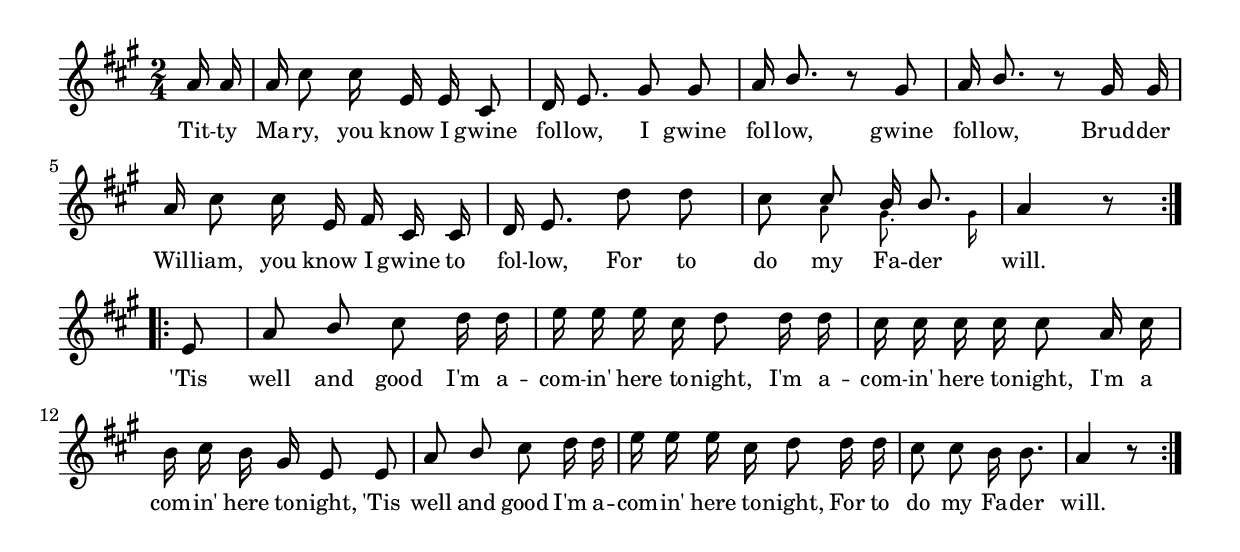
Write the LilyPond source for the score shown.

% 025.ly - Score sheet for "Gwine follow."
% Copyright (C) 2007  Marcus Brinkmann <marcus@gnu.org>
%
% This score sheet is free software; you can redistribute it and/or
% modify it under the terms of the Creative Commons Legal Code
% Attribution-ShareALike as published by Creative Commons; either
% version 2.0 of the License, or (at your option) any later version.
%
% This score sheet is distributed in the hope that it will be useful,
% but WITHOUT ANY WARRANTY; without even the implied warranty of
% MERCHANTABILITY or FITNESS FOR A PARTICULAR PURPOSE.  See the
% Creative Commons Legal Code Attribution-ShareALike for more details.
%
% You should have received a copy of the Creative Commons Legal Code
% Attribution-ShareALike along with this score sheet; if not, write to
% Creative Commons, 543 Howard Street, 5th Floor,
% San Francisco, CA 94105-3013  United States

\version "2.10.0"

%\header
%{
%  title = "Gwine follow."
%  composer = "trad."
%}

melody =
<<
  \context Voice
  {
    \set Staff.midiInstrument = "acoustic grand"
    \override Staff.VerticalAxisGroup #'minimum-Y-extent = #'(0 . 0)
	
    \autoBeamOff

    \time 2/4
    \clef violin
    \key a \major
    
    \repeat volta 2
    {
      \override Stem #'neutral-direction = #1 
      \partial 8 a'16 a' | a'16 cis''8 cis''16 e' e' cis'8 |
      d'16 e'8. gis'8 gis' | a'16 b'8. r8 gis'8 |
      a'16 b'8. r8 gis'16 gis' | a'16 cis''8 cis''16 e' fis' cis' cis' |
      d'16 e'8. d''8 d''8 | cis''8
      << { \stemUp cis''8 b'16 b'8. \stemNeutral }
	 << \\ { \stemDown \autoBeamOff \set fontSize = #'-4
		 a'8 gis'8. gis'16 } >> >> |
      a'4 r8
    }
    \break
    \repeat volta 2
    {
      e'8 | a'8 b' cis'' d''16 d'' |
      e''16 e'' e'' cis'' d''8 d''16 d'' |
      cis''16 cis'' cis'' cis'' cis''8 a'16 cis''16 |
      \override Stem #'neutral-direction = #-1
      b'16 cis''16 b' gis' e'8 e' |
      \override Stem #'neutral-direction = #1
      a'8 b' cis'' d''16 d'' |
      e''16 e'' e'' cis'' d''8 d''16 d'' |
      \override Stem #'neutral-direction = #-1
      cis''8 cis'' b'16 b'8. | a'4 r8
    }
  }
  \lyricsto "" \new Lyrics
  {
    \override LyricText #'font-size = #0
    \override StanzaNumber #'font-size = #-1

    Tit -- ty Ma -- ry, you know I gwine fol -- low,
    I gwine fol -- low, gwine fol -- low,
    Brud -- der Wil -- liam, you know I gwine to fol -- low,
    For to do my Fa -- der will.
    'Tis well and good I'm a -- com -- in' here to -- night,
    I'm a -- com -- in' here to -- night,
    I'm a com -- in' here to -- night,
    'Tis well and good I'm a -- com -- in' here to -- night,
    For to do my Fa -- der will.
  }
>>


\score
{
  \new Staff { \melody }

  \layout { indent = 0.0 }
}

\score
{
  \new Staff { \unfoldRepeats \melody }

  
  \midi {
    \context {
      \Score
      tempoWholesPerMinute = #(ly:make-moment 82 4)
      }
    }


}
